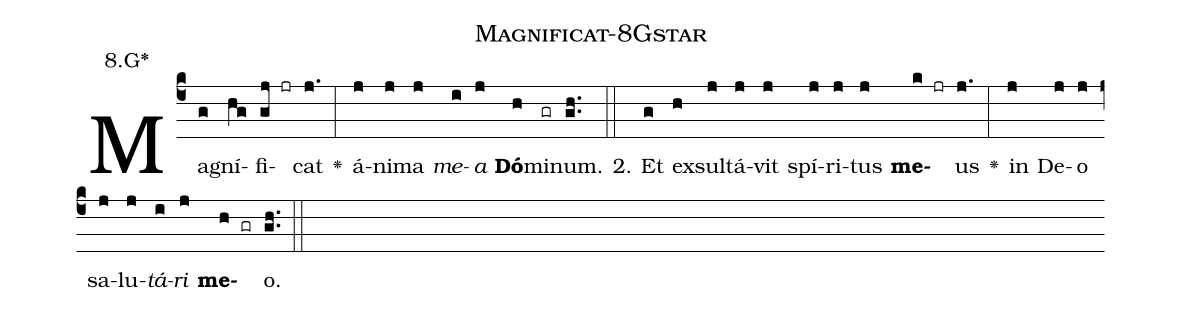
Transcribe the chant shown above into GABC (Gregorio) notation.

name: Magnificat-8Gstar;
annotation: 8.G*;
%%
(c4)Ma(g)gní(hg)fi(gj jr)cat(j.) <v>\greheightstar</v>(:) á(j)ni(j)ma(j) <i>me</i>(i)<i>a</i>(j) <b>Dó</b>(h)mi(gr)num.(gh..) (::)
2. Et(g) ex(h)sul(j)tá(j)vit(j) spí(j)ri(j)tus(j) <b>me</b>(k jr)us(j.) <v>\greheightstar</v>(:) in(j) De(j)o(j) sa(j)lu(j)<i>tá</i>(i)<i>ri</i>(j) <b>me</b>(h gr)o.(gh..) (::)


%E(j) u(j) o(i) u(j) a(h) e.(gh..) (::)
